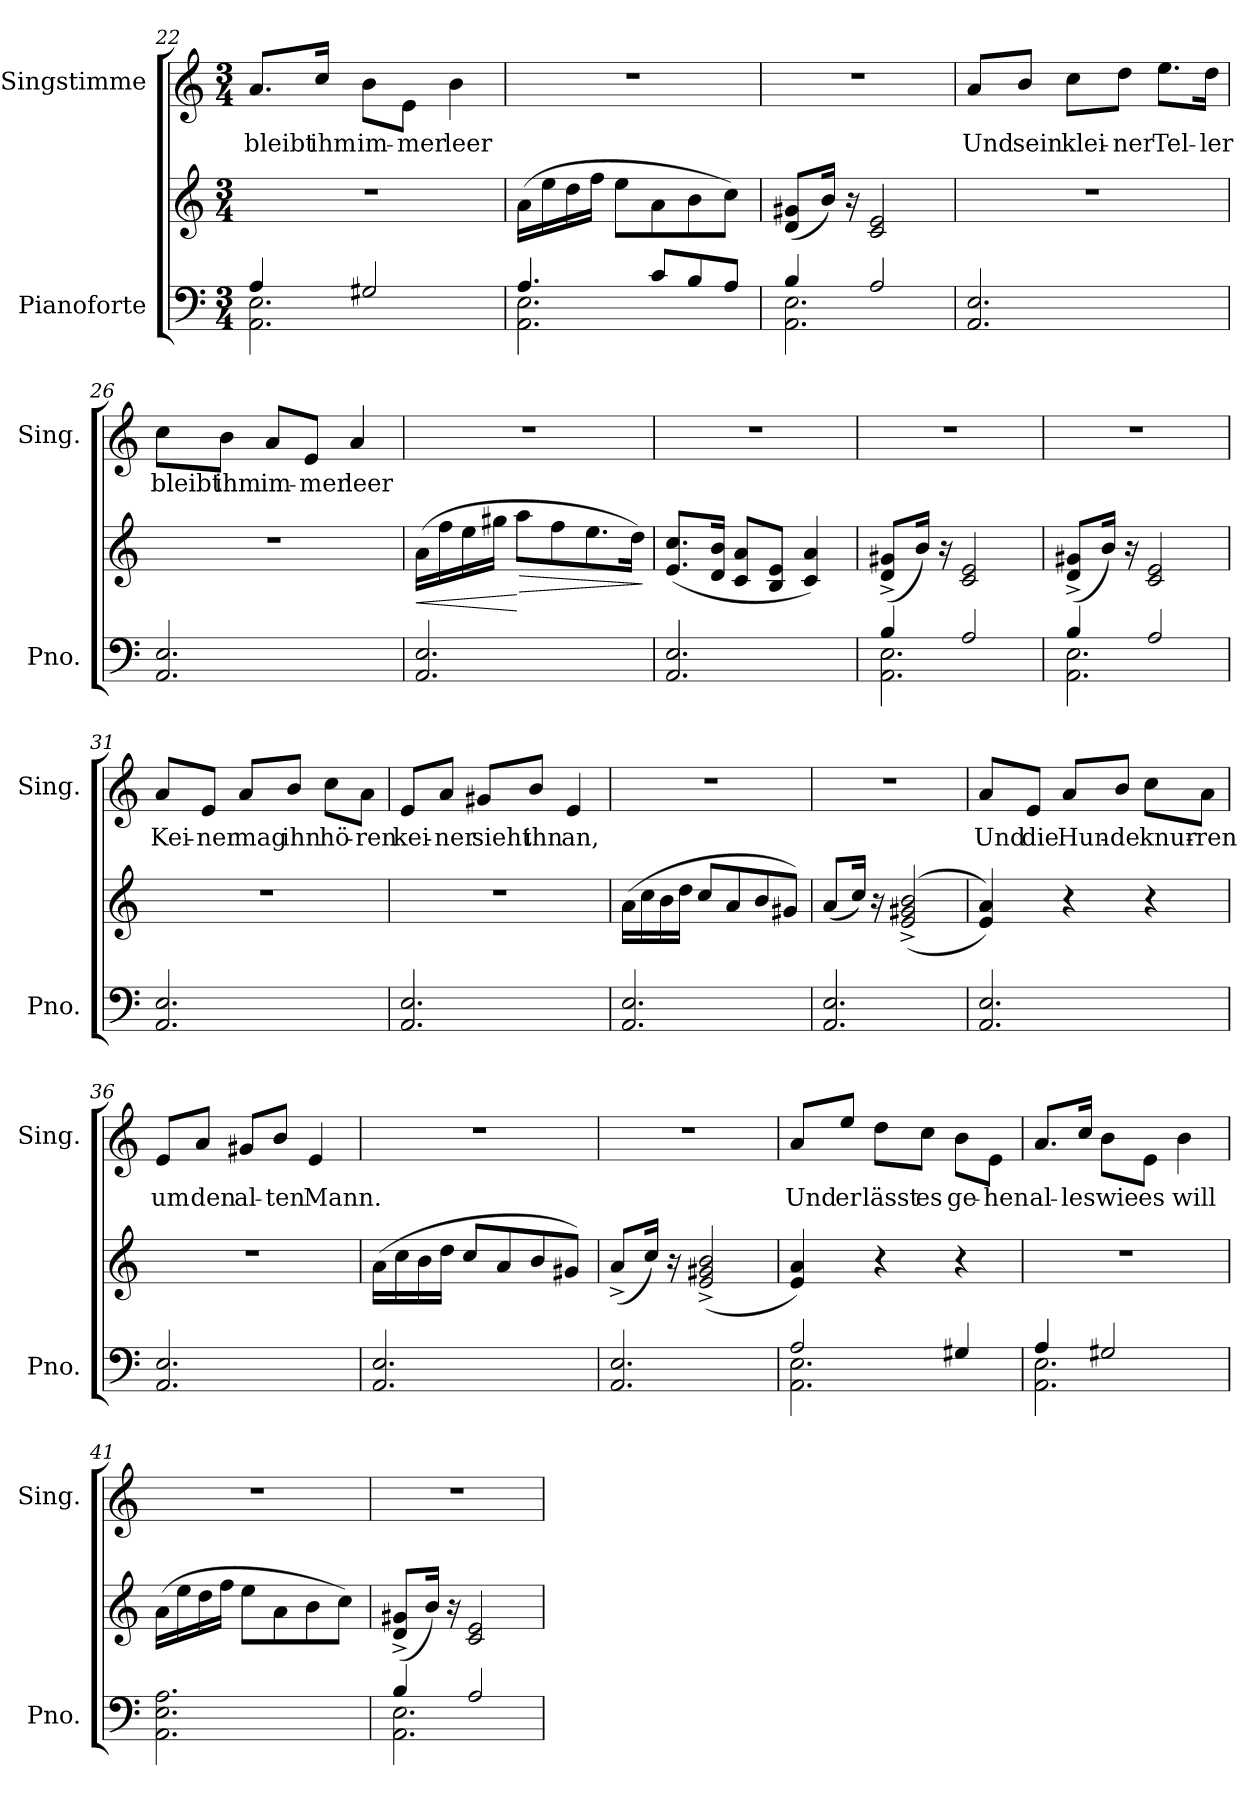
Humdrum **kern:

**kern	**kern	**dynam	**kern	**text
*part2	*part2	*part2	*part1	*part1
*staff3	*staff2	*staff2/3	*staff1	*staff1
*I"Pianoforte	*	*	*I"Singstimme	*
*I'Pno.	*	*	*I'Sing.	*
*clefF4	*clefG2	*	*clefG2	*
*k[]	*k[]	*	*k[]	*
*M3/4	*M3/4	*	*M3/4	*
=22	=22	=22	=22	=22
*^	*	*	*	*
!	!	!	!	!	!LO:LY:b
4A/	2.AA\ 2.E\	2.r	.	8.a/L	bleibt
!	!	!	!	!	!LO:LY:b
.	.	.	.	16cc/Jk	ihm
!	!	!	!	!	!LO:LY:b
2G#X/	.	.	.	8b\L	im-
!	!	!	!	!	!LO:LY:b
.	.	.	.	8e\J	-mer
!	!	!	!	!	!LO:LY:b
.	.	.	.	4b\	leer
!!LO:LB:g=z
=23	=23	=23	=23	=23	=23
*	*	*	*	*MM50	*
4.A/	2.AA\ 2.E\	(>16a\LL	.	2.r	.
.	.	16ee\	.	.	.
.	.	16dd\	.	.	.
.	.	16ff\JJ	.	.	.
.	.	8ee\L	.	.	.
8c/L	.	8a\	.	.	.
8B/	.	8b\	.	.	.
8A/J	.	8cc\J)	.	.	.
=24	=24	=24	=24	=24	=24
4B/	2.AA\ 2.E\	(<8d/ 8g#X/L	.	2.r	.
.	.	16b/Jk)	.	.	.
.	.	16r	.	.	.
2A/	.	2c/ 2e/	.	.	.
*v	*v	*	*	*	*
=25	=25	=25	=25	=25
*	*	*	*MM46	*
!	!	!	!	!LO:LY:b
2.AA/ 2.E/	2.r	.	8a/L	Und
!	!	!	!	!LO:LY:b
.	.	.	8b/J	sein
!	!	!	!	!LO:LY:b
.	.	.	8cc\L	klei-
!	!	!	!	!LO:LY:b
.	.	.	8dd\J	-ner
!	!	!	!	!LO:LY:b
.	.	.	8.ee\L	Tel-
!	!	!	!	!LO:LY:b
.	.	.	16dd\Jk	-ler
=26	=26	=26	=26	=26
!	!	!	!	!LO:LY:b
2.AA/ 2.E/	2.r	.	8cc\L	bleibt
!	!	!	!	!LO:LY:b
.	.	.	8b\J	ihm
!	!	!	!	!LO:LY:b
.	.	.	8a/L	im-
!	!	!	!	!LO:LY:b
.	.	.	8e/J	-mer
!	!	!	!	!LO:LY:b
.	.	.	4a/	leer
!!LO:LB:g=z
=27	=27	=27	=27	=27
*	*	*	*MM50	*
!	!	!LO:HP:b	!	!
2.AA/ 2.E/	(>16a\LL	<	2.r	.
.	16ff\	.	.	.
.	16ee\	.	.	.
.	16gg#X\JJ	.	.	.
!	!	!LO:HP:n=1:b	!	!
.	8aa\L	[ >	.	.
.	8ff\	.	.	.
.	8.ee\	.	.	.
.	16dd\Jk)	.	.	.
.	.	]	.	.
!!LO:LB:g=z
=28	=28	=28	=28	=28
2.AA/ 2.E/	(<8.e/ 8.cc/L	.	2.r	.
.	16d/ 16b/Jk	.	.	.
.	8c/ 8a/L	.	.	.
.	8B/ 8e/J	.	.	.
.	4c/ 4a/)	.	.	.
=29	=29	=29	=29	=29
*^	*	*	*	*
4B/	2.AA\ 2.E\	(<8d/^ 8g#X/^L	.	2.r	.
.	.	16b/Jk)	.	.	.
.	.	16r	.	.	.
2A/	.	2c/ 2e/	.	.	.
=30	=30	=30	=30	=30	=30
4B/	2.AA\ 2.E\	(<8d/^ 8g#X/^L	.	2.r	.
.	.	16b/Jk)	.	.	.
.	.	16r	.	.	.
2A/	.	2c/ 2e/	.	.	.
*v	*v	*	*	*	*
=31	=31	=31	=31	=31
*	*	*	*MM46	*
!	!	!	!	!LO:LY:b
2.AA/ 2.E/	2.r	.	8a/L	Kei-
!	!	!	!	!LO:LY:b
.	.	.	8e/J	-ner
!	!	!	!	!LO:LY:b
.	.	.	8a/L	mag
!	!	!	!	!LO:LY:b
.	.	.	8b/J	ihn
!	!	!	!	!LO:LY:b
.	.	.	8cc\L	hö-
!	!	!	!	!LO:LY:b
.	.	.	8a\J	-ren
=32	=32	=32	=32	=32
!	!	!	!	!LO:LY:b
2.AA/ 2.E/	2.r	.	8e/L	kei-
!	!	!	!	!LO:LY:b
.	.	.	8a/J	-ner
!	!	!	!	!LO:LY:b
.	.	.	8g#X/L	sieht
!	!	!	!	!LO:LY:b
.	.	.	8b/J	ihn
!	!	!	!	!LO:LY:b
.	.	.	4e/	an,
!!LO:PB:g=z
=33	=33	=33	=33	=33
*	*	*	*MM50	*
2.AA/ 2.E/	(>16a\LL	.	2.r	.
.	16cc\	.	.	.
.	16b\	.	.	.
.	16dd\JJ	.	.	.
.	8cc/L	.	.	.
.	8a/	.	.	.
.	8b/	.	.	.
.	8g#X/J)	.	.	.
!!LO:LB:g=z
=34	=34	=34	=34	=34
2.AA/ 2.E/	(<8a/L	.	2.r	.
.	16cc/Jk)	.	.	.
.	16r	.	.	.
.	(>(<2e/^ 2g#X/^ 2b/^	.	.	.
=35	=35	=35	=35	=35
*	*	*	*MM46	*
!	!	!	!	!LO:LY:b
2.AA/ 2.E/	4e/ 4a/))	.	8a/L	Und
!	!	!	!	!LO:LY:b
.	.	.	8e/J	die
!	!	!	!	!LO:LY:b
.	4r	.	8a/L	Hun-
!	!	!	!	!LO:LY:b
.	.	.	8b/J	-de
!	!	!	!	!LO:LY:b
.	4r	.	8cc\L	knur-
!	!	!	!	!LO:LY:b
.	.	.	8a\J	-ren
=36	=36	=36	=36	=36
!	!	!	!	!LO:LY:b
2.AA/ 2.E/	2.r	.	8e/L	um
!	!	!	!	!LO:LY:b
.	.	.	8a/J	den
!	!	!	!	!LO:LY:b
.	.	.	8g#X/L	al-
!	!	!	!	!LO:LY:b
.	.	.	8b/J	-ten
!	!	!	!	!LO:LY:b
.	.	.	4e/	Mann.
=37	=37	=37	=37	=37
*	*	*	*MM50	*
2.AA/ 2.E/	(>16a\LL	.	2.r	.
.	16cc\	.	.	.
.	16b\	.	.	.
.	16dd\JJ	.	.	.
.	8cc/L	.	.	.
.	8a/	.	.	.
.	8b/	.	.	.
.	8g#X/J)	.	.	.
=38	=38	=38	=38	=38
2.AA/ 2.E/	(<8a^/L	.	2.r	.
.	16cc/Jk)	.	.	.
.	16r	.	.	.
.	(<2e/^ 2g#X/^ 2b/^	.	.	.
!!LO:PB:g=z
=39	=39	=39	=39	=39
*	*	*	*MM46	*
*^	*	*	*	*
!	!	!	!	!	!LO:LY:b
2A/	2.AA\ 2.E\	4e/ 4a/)	.	8a/L	Und
!	!	!	!	!	!LO:LY:b
.	.	.	.	8ee/J	er
!	!	!	!	!	!LO:LY:b
.	.	4r	.	8dd\L	lässt
!	!	!	!	!	!LO:LY:b
.	.	.	.	8cc\J	es
!	!	!	!	!	!LO:LY:b
4G#X/	.	4r	.	8b\L	ge-
!	!	!	!	!	!LO:LY:b
.	.	.	.	8e\J	-hen
=40	=40	=40	=40	=40	=40
!	!	!	!	!	!LO:LY:b
4A/	2.AA\ 2.E\	2.r	.	8.a/L	-al-
!	!	!	!	!	!LO:LY:b
.	.	.	.	16cc/Jk	-les
!	!	!	!	!	!LO:LY:b
2G#X/	.	.	.	8b\L	wie
!	!	!	!	!	!LO:LY:b
.	.	.	.	8e\J	es
!	!	!	!	!	!LO:LY:b
.	.	.	.	4b\	will
*v	*v	*	*	*	*
=41	=41	=41	=41	=41
*	*	*	*MM50	*
2.AA\ 2.E\ 2.A\	(>16a\LL	.	2.r	.
.	16ee\	.	.	.
.	16dd\	.	.	.
.	16ff\JJ	.	.	.
.	8ee\L	.	.	.
.	8a\	.	.	.
.	8b\	.	.	.
.	8cc\J)	.	.	.
=42	=42	=42	=42	=42
*^	*	*	*	*
4B/	2.AA\ 2.E\	(<8d/^ 8g#X/^L	.	2.r	.
.	.	16b/Jk)	.	.	.
.	.	16r	.	.	.
2A/	.	2c/ 2e/	.	.	.
*v	*v	*	*	*	*
=	=	=	=	=
*-	*-	*-	*-	*-
